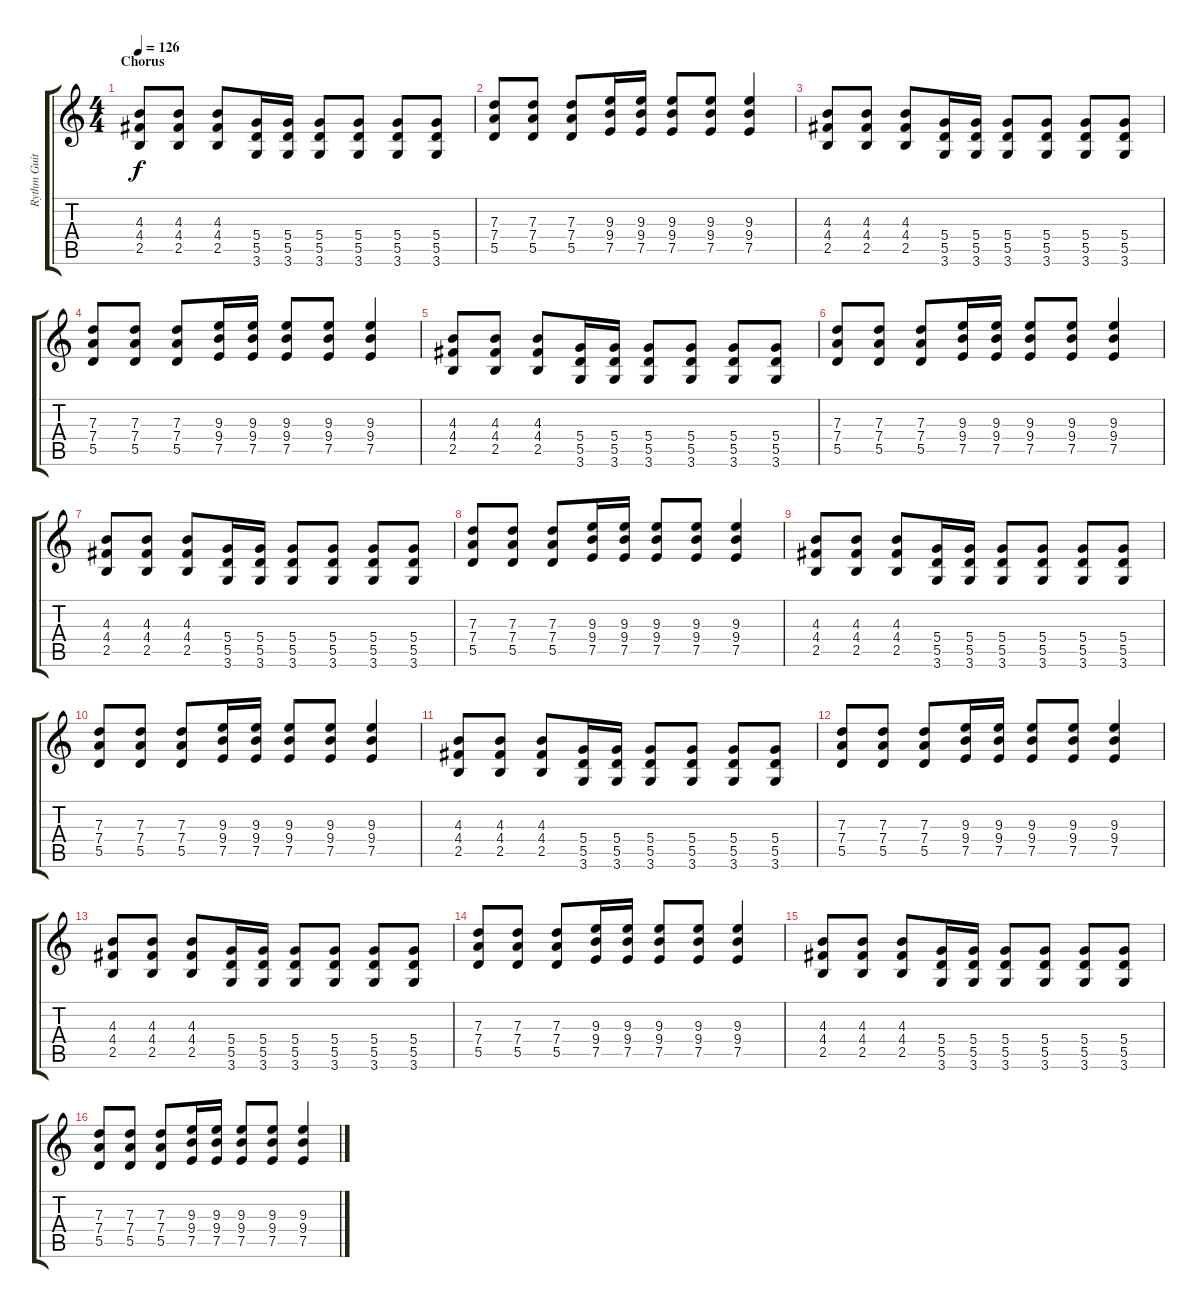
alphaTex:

\track ("Rythm Guitar" "Rythm Guit") {instrument distortionguitar}
\staff {score tabs}
\tuning (E4 B3 G3 D3 A2 E2) {hide}
\ts (4 4)
\section ("" "Chorus")
\tempo 126
\clef g2
\ks c
(4.3 4.4 2.5).8{dy f} (4.3 4.4 2.5).8 (4.3 4.4 2.5).8 (5.4 5.5 3.6).16 (5.4 5.5 3.6).16 (5.4 5.5 3.6).8 (5.4 5.5 3.6).8 (5.4 5.5 3.6).8 (5.4 5.5 3.6).8 |
(7.3 7.4 5.5).8 (7.3 7.4 5.5).8 (7.3 7.4 5.5).8 (9.3 9.4 7.5).16 (9.3 9.4 7.5).16 (9.3 9.4 7.5).8 (9.3 9.4 7.5).8 (9.3 9.4 7.5).4 |
(4.3 4.4 2.5).8 (4.3 4.4 2.5).8 (4.3 4.4 2.5).8 (5.4 5.5 3.6).16 (5.4 5.5 3.6).16 (5.4 5.5 3.6).8 (5.4 5.5 3.6).8 (5.4 5.5 3.6).8 (5.4 5.5 3.6).8 |
(7.3 7.4 5.5).8 (7.3 7.4 5.5).8 (7.3 7.4 5.5).8 (9.3 9.4 7.5).16 (9.3 9.4 7.5).16 (9.3 9.4 7.5).8 (9.3 9.4 7.5).8 (9.3 9.4 7.5).4 |
(4.3 4.4 2.5).8 (4.3 4.4 2.5).8 (4.3 4.4 2.5).8 (5.4 5.5 3.6).16 (5.4 5.5 3.6).16 (5.4 5.5 3.6).8 (5.4 5.5 3.6).8 (5.4 5.5 3.6).8 (5.4 5.5 3.6).8 |
(7.3 7.4 5.5).8 (7.3 7.4 5.5).8 (7.3 7.4 5.5).8 (9.3 9.4 7.5).16 (9.3 9.4 7.5).16 (9.3 9.4 7.5).8 (9.3 9.4 7.5).8 (9.3 9.4 7.5).4 |
(4.3 4.4 2.5).8 (4.3 4.4 2.5).8 (4.3 4.4 2.5).8 (5.4 5.5 3.6).16 (5.4 5.5 3.6).16 (5.4 5.5 3.6).8 (5.4 5.5 3.6).8 (5.4 5.5 3.6).8 (5.4 5.5 3.6).8 |
(7.3 7.4 5.5).8 (7.3 7.4 5.5).8 (7.3 7.4 5.5).8 (9.3 9.4 7.5).16 (9.3 9.4 7.5).16 (9.3 9.4 7.5).8 (9.3 9.4 7.5).8 (9.3 9.4 7.5).4 |
(4.3 4.4 2.5).8 (4.3 4.4 2.5).8 (4.3 4.4 2.5).8 (5.4 5.5 3.6).16 (5.4 5.5 3.6).16 (5.4 5.5 3.6).8 (5.4 5.5 3.6).8 (5.4 5.5 3.6).8 (5.4 5.5 3.6).8 |
(7.3 7.4 5.5).8 (7.3 7.4 5.5).8 (7.3 7.4 5.5).8 (9.3 9.4 7.5).16 (9.3 9.4 7.5).16 (9.3 9.4 7.5).8 (9.3 9.4 7.5).8 (9.3 9.4 7.5).4 |
(4.3 4.4 2.5).8 (4.3 4.4 2.5).8 (4.3 4.4 2.5).8 (5.4 5.5 3.6).16 (5.4 5.5 3.6).16 (5.4 5.5 3.6).8 (5.4 5.5 3.6).8 (5.4 5.5 3.6).8 (5.4 5.5 3.6).8 |
(7.3 7.4 5.5).8 (7.3 7.4 5.5).8 (7.3 7.4 5.5).8 (9.3 9.4 7.5).16 (9.3 9.4 7.5).16 (9.3 9.4 7.5).8 (9.3 9.4 7.5).8 (9.3 9.4 7.5).4 |
(4.3 4.4 2.5).8 (4.3 4.4 2.5).8 (4.3 4.4 2.5).8 (5.4 5.5 3.6).16 (5.4 5.5 3.6).16 (5.4 5.5 3.6).8 (5.4 5.5 3.6).8 (5.4 5.5 3.6).8 (5.4 5.5 3.6).8 |
(7.3 7.4 5.5).8 (7.3 7.4 5.5).8 (7.3 7.4 5.5).8 (9.3 9.4 7.5).16 (9.3 9.4 7.5).16 (9.3 9.4 7.5).8 (9.3 9.4 7.5).8 (9.3 9.4 7.5).4 |
(4.3 4.4 2.5).8 (4.3 4.4 2.5).8 (4.3 4.4 2.5).8 (5.4 5.5 3.6).16 (5.4 5.5 3.6).16 (5.4 5.5 3.6).8 (5.4 5.5 3.6).8 (5.4 5.5 3.6).8 (5.4 5.5 3.6).8 |
(7.3 7.4 5.5).8 (7.3 7.4 5.5).8 (7.3 7.4 5.5).8 (9.3 9.4 7.5).16 (9.3 9.4 7.5).16 (9.3 9.4 7.5).8 (9.3 9.4 7.5).8 (9.3 9.4 7.5).4
